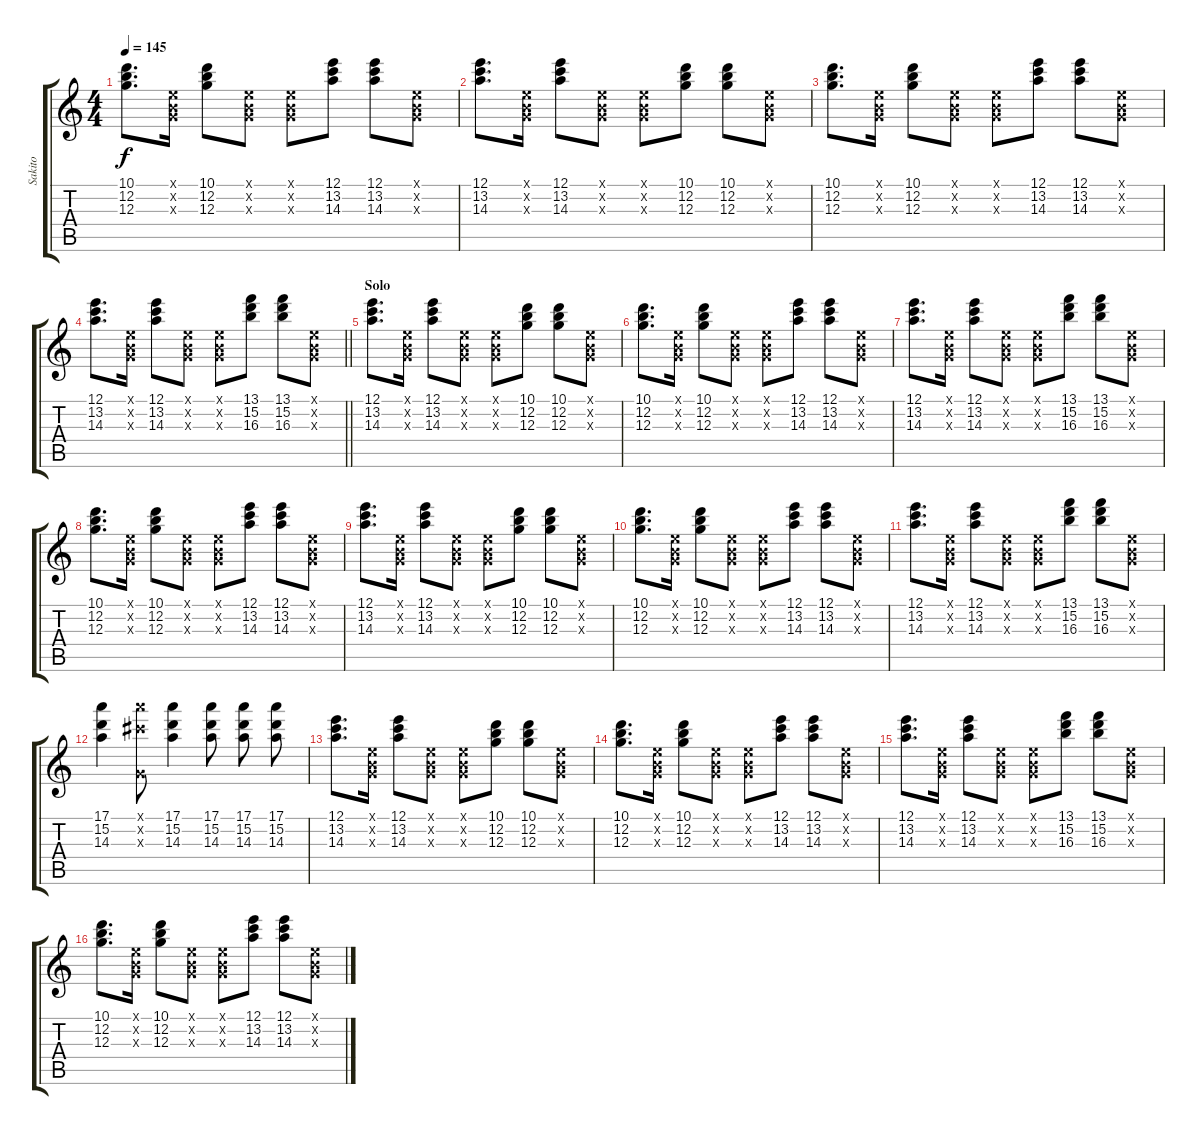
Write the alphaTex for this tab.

\track ("Sakito" "Sakito") {instrument overdrivenguitar}
\staff {score tabs}
\tuning (E4 B3 G3 D3 A2 E2) {hide}
\ts (4 4)
\tempo 145
\clef g2
\ks c
(10.1 12.2 12.3).8{d dy f} (0.1{x} 0.2{x} 0.3{x}).16 (10.1 12.2 12.3).8 (0.1{x} 0.2{x} 0.3{x}).8 (0.1{x} 0.2{x} 0.3{x}).8 (12.1 13.2 14.3).8 (12.1 13.2 14.3).8 (0.1{x} 0.2{x} 0.3{x}).8 |
(12.1 13.2 14.3).8{d} (0.1{x} 0.2{x} 0.3{x}).16 (12.1 13.2 14.3).8 (0.1{x} 0.2{x} 0.3{x}).8 (0.1{x} 0.2{x} 0.3{x}).8 (10.1 12.2 12.3).8 (10.1 12.2 12.3).8 (0.1{x} 0.2{x} 0.3{x}).8 |
(10.1 12.2 12.3).8{d} (0.1{x} 0.2{x} 0.3{x}).16 (10.1 12.2 12.3).8 (0.1{x} 0.2{x} 0.3{x}).8 (0.1{x} 0.2{x} 0.3{x}).8 (12.1 13.2 14.3).8 (12.1 13.2 14.3).8 (0.1{x} 0.2{x} 0.3{x}).8 |
\barLineRight lightlight
(12.1 13.2 14.3).8{d} (0.1{x} 0.2{x} 0.3{x}).16 (12.1 13.2 14.3).8 (0.1{x} 0.2{x} 0.3{x}).8 (0.1{x} 0.2{x} 0.3{x}).8 (13.1 15.2 16.3).8 (13.1 15.2 16.3).8 (0.1{x} 0.2{x} 0.3{x}).8 |
\section ("" "Solo")
(12.1 13.2 14.3).8{d} (0.1{x} 0.2{x} 0.3{x}).16 (12.1 13.2 14.3).8 (0.1{x} 0.2{x} 0.3{x}).8 (0.1{x} 0.2{x} 0.3{x}).8 (10.1 12.2 12.3).8 (10.1 12.2 12.3).8 (0.1{x} 0.2{x} 0.3{x}).8 |
(10.1 12.2 12.3).8{d} (0.1{x} 0.2{x} 0.3{x}).16 (10.1 12.2 12.3).8 (0.1{x} 0.2{x} 0.3{x}).8 (0.1{x} 0.2{x} 0.3{x}).8 (12.1 13.2 14.3).8 (12.1 13.2 14.3).8 (0.1{x} 0.2{x} 0.3{x}).8 |
(12.1 13.2 14.3).8{d} (0.1{x} 0.2{x} 0.3{x}).16 (12.1 13.2 14.3).8 (0.1{x} 0.2{x} 0.3{x}).8 (0.1{x} 0.2{x} 0.3{x}).8 (13.1 15.2 16.3).8 (13.1 15.2 16.3).8 (0.1{x} 0.2{x} 0.3{x}).8 |
(10.1 12.2 12.3).8{d} (0.1{x} 0.2{x} 0.3{x}).16 (10.1 12.2 12.3).8 (0.1{x} 0.2{x} 0.3{x}).8 (0.1{x} 0.2{x} 0.3{x}).8 (12.1 13.2 14.3).8 (12.1 13.2 14.3).8 (0.1{x} 0.2{x} 0.3{x}).8 |
(12.1 13.2 14.3).8{d} (0.1{x} 0.2{x} 0.3{x}).16 (12.1 13.2 14.3).8 (0.1{x} 0.2{x} 0.3{x}).8 (0.1{x} 0.2{x} 0.3{x}).8 (10.1 12.2 12.3).8 (10.1 12.2 12.3).8 (0.1{x} 0.2{x} 0.3{x}).8 |
(10.1 12.2 12.3).8{d} (0.1{x} 0.2{x} 0.3{x}).16 (10.1 12.2 12.3).8 (0.1{x} 0.2{x} 0.3{x}).8 (0.1{x} 0.2{x} 0.3{x}).8 (12.1 13.2 14.3).8 (12.1 13.2 14.3).8 (0.1{x} 0.2{x} 0.3{x}).8 |
(12.1 13.2 14.3).8{d} (0.1{x} 0.2{x} 0.3{x}).16 (12.1 13.2 14.3).8 (0.1{x} 0.2{x} 0.3{x}).8 (0.1{x} 0.2{x} 0.3{x}).8 (13.1 15.2 16.3).8 (13.1 15.2 16.3).8 (0.1{x} 0.2{x} 0.3{x}).8 |
(17.1 15.2 14.3).4 (17.1{x} 14.2{x} 0.3{x}).8 (17.1 15.2 14.3).4{beam split} (17.1 15.2 14.3).8{beam split} (17.1 15.2 14.3).8{beam split} (17.1 15.2 14.3).8 |
(12.1 13.2 14.3).8{d} (0.1{x} 0.2{x} 0.3{x}).16 (12.1 13.2 14.3).8 (0.1{x} 0.2{x} 0.3{x}).8 (0.1{x} 0.2{x} 0.3{x}).8 (10.1 12.2 12.3).8 (10.1 12.2 12.3).8 (0.1{x} 0.2{x} 0.3{x}).8 |
(10.1 12.2 12.3).8{d} (0.1{x} 0.2{x} 0.3{x}).16 (10.1 12.2 12.3).8 (0.1{x} 0.2{x} 0.3{x}).8 (0.1{x} 0.2{x} 0.3{x}).8 (12.1 13.2 14.3).8 (12.1 13.2 14.3).8 (0.1{x} 0.2{x} 0.3{x}).8 |
(12.1 13.2 14.3).8{d} (0.1{x} 0.2{x} 0.3{x}).16 (12.1 13.2 14.3).8 (0.1{x} 0.2{x} 0.3{x}).8 (0.1{x} 0.2{x} 0.3{x}).8 (13.1 15.2 16.3).8 (13.1 15.2 16.3).8 (0.1{x} 0.2{x} 0.3{x}).8 |
(10.1 12.2 12.3).8{d} (0.1{x} 0.2{x} 0.3{x}).16 (10.1 12.2 12.3).8 (0.1{x} 0.2{x} 0.3{x}).8 (0.1{x} 0.2{x} 0.3{x}).8 (12.1 13.2 14.3).8 (12.1 13.2 14.3).8 (0.1{x} 0.2{x} 0.3{x}).8
